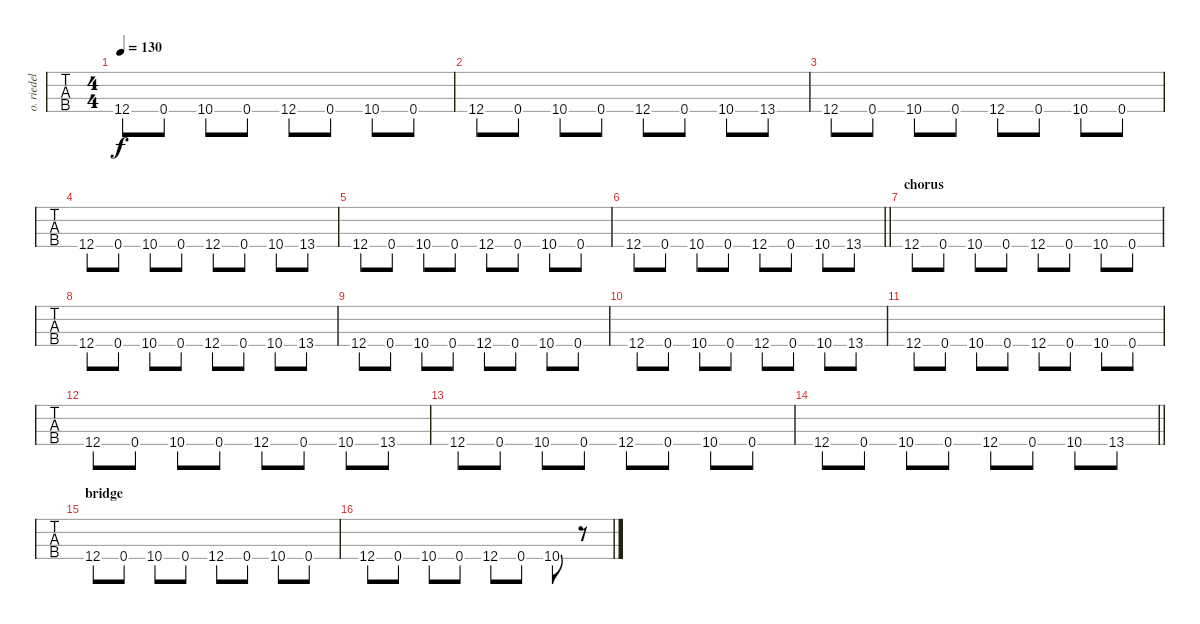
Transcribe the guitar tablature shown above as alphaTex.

\track ("o. riedel - bass" "o. riedel ") {instrument electricbassfinger}
\staff {tabs}
\tuning (G2 D2 A1 D1) {hide}
\ts (4 4)
\tempo 130
\clef f4
\ks c
12.4.8{dy f} 0.4.8 10.4.8 0.4.8 12.4.8 0.4.8 10.4.8 0.4.8 |
12.4.8 0.4.8 10.4.8 0.4.8 12.4.8 0.4.8 10.4.8 13.4.8 |
12.4.8 0.4.8 10.4.8 0.4.8 12.4.8 0.4.8 10.4.8 0.4.8 |
12.4.8 0.4.8 10.4.8 0.4.8 12.4.8 0.4.8 10.4.8 13.4.8 |
12.4.8 0.4.8 10.4.8 0.4.8 12.4.8 0.4.8 10.4.8 0.4.8 |
\barLineRight lightlight
12.4.8 0.4.8 10.4.8 0.4.8 12.4.8 0.4.8 10.4.8 13.4.8 |
\section ("" "chorus")
12.4.8 0.4.8 10.4.8 0.4.8 12.4.8 0.4.8 10.4.8 0.4.8 |
12.4.8 0.4.8 10.4.8 0.4.8 12.4.8 0.4.8 10.4.8 13.4.8 |
12.4.8 0.4.8 10.4.8 0.4.8 12.4.8 0.4.8 10.4.8 0.4.8 |
12.4.8 0.4.8 10.4.8 0.4.8 12.4.8 0.4.8 10.4.8 13.4.8 |
12.4.8 0.4.8 10.4.8 0.4.8 12.4.8 0.4.8 10.4.8 0.4.8 |
12.4.8 0.4.8 10.4.8 0.4.8 12.4.8 0.4.8 10.4.8 13.4.8 |
12.4.8 0.4.8 10.4.8 0.4.8 12.4.8 0.4.8 10.4.8 0.4.8 |
\barLineRight lightlight
12.4.8 0.4.8 10.4.8 0.4.8 12.4.8 0.4.8 10.4.8 13.4.8 |
\section ("" "bridge")
12.4.8 0.4.8 10.4.8 0.4.8 12.4.8 0.4.8 10.4.8 0.4.8 |
12.4.8 0.4.8 10.4.8 0.4.8 12.4.8 0.4.8 10.4.8 r.8
